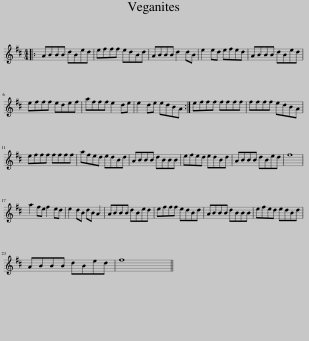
X:1
L:1/8
M:4/4
I:linebreak $
K:Bmin
V:1 treble
V:1
|: ABBB dBed | efff edBd | ABBB d2 dB | e2 ed efed | ABBB dBed |$ %5
 efff edef | afff e2 de | e2 de edBA :| efff ffff | ffff edBA |$ %10
 efff ffff | afed edBd | ABBB dBBB | efed edBd | ABBB dBed | %15
 f8 |$ a2 fe f2 ed | e2 dB dB A2 | ABBB dBed | efff edBd | %20
 ABBB dBBB | efed edBd |$ ABBB dBed | f8 || %24
